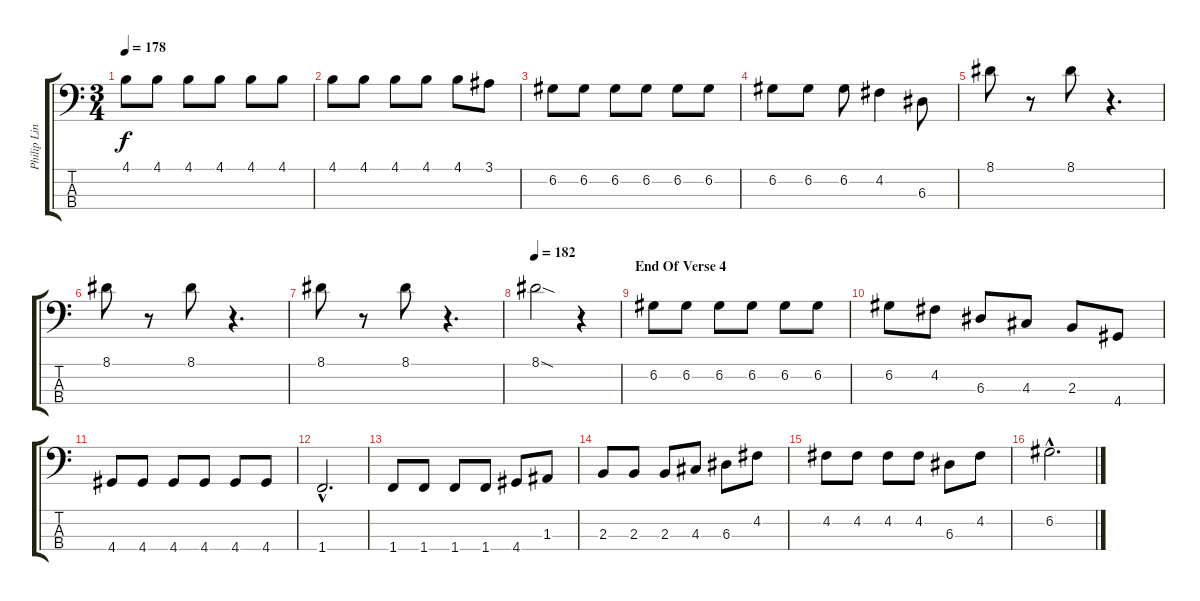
\track ("Philip Linnot" "Philip Lin") {instrument electricbasspick}
\staff {score tabs}
\tuning (G2 D2 A1 E1) {hide}
\ts (3 4)
\tempo 178
\clef f4
\ks c
4.1.8{dy f} 4.1.8 4.1.8 4.1.8 4.1.8 4.1.8 |
4.1.8 4.1.8 4.1.8 4.1.8 4.1.8 3.1.8 |
6.2.8 6.2.8 6.2.8 6.2.8 6.2.8 6.2.8 |
6.2.8 6.2.8 6.2.8 4.2.4 6.3.8 |
8.1.8 r.8 8.1.8 r.4{d} |
8.1.8 r.8 8.1.8 r.4{d} |
8.1.8 r.8 8.1.8 r.4{d} |
\tempo 182
8.1{sod}.2 r.4 |
\section ("" "End Of Verse 4")
6.2.8 6.2.8 6.2.8 6.2.8 6.2.8 6.2.8 |
6.2.8 4.2.8 6.3.8 4.3.8 2.3.8 4.4.8 |
4.4.8 4.4.8 4.4.8 4.4.8 4.4.8 4.4.8 |
1.4{hac}.2{d} |
1.4.8 1.4.8 1.4.8 1.4.8 4.4.8 1.3.8 |
2.3.8 2.3.8 2.3.8 4.3.8 6.3.8 4.2.8 |
4.2.8 4.2.8 4.2.8 4.2.8 6.3.8 4.2.8 |
6.2{hac}.2{d}
